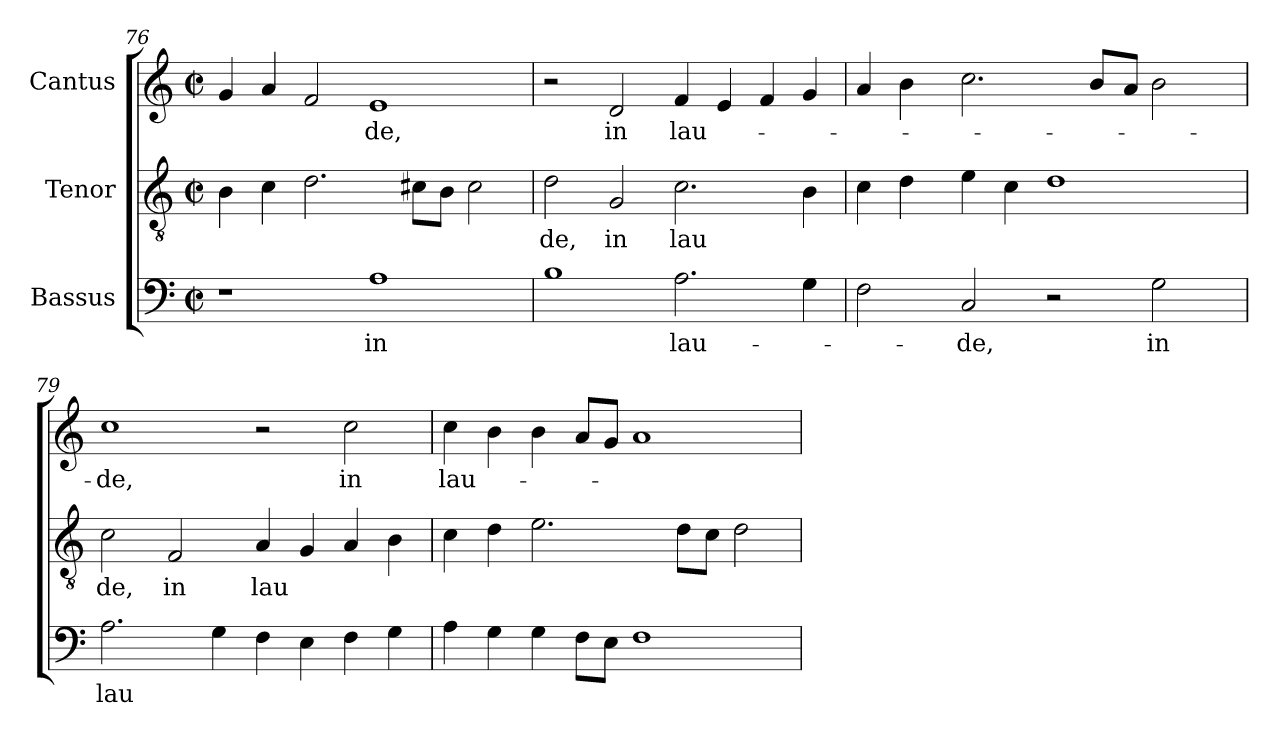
**kern	**text	**kern	**text	**kern	**text
*part3	*part3	*part2	*part2	*part1	*part1
*staff3	*staff3	*staff2	*staff2	*staff1	*staff1
*I"Bassus	*	*I"Tenor	*	*I"Cantus	*
*clefF4	*	*clefGv2	*	*clefG2	*
*M2/2	*	*M2/2	*	*M2/2	*
*met(c|)	*	*met(c|)	*	*met(c|)	*
=76	=76	=76	=76	=76	=76
1r	.	4B\	.	4g/	.
.	.	4c\	.	4a/	.
.	.	2.d\	.	2f/	.
!	!LO:LY:b:cj	!	!	!	!LO:LY:b:cj
1A	in	.	.	1e	-de,
.	.	8c#\L	.	.	.
.	.	8B\J	.	.	.
.	.	2c#\	.	.	.
=77	=77	=77	=77	=77	=77
!	!	!	!LO:LY:b:cj	!	!
1B	.	2d\	de,	2r	.
!	!	!	!LO:LY:b:cj	!	!LO:LY:b:cj
.	.	2G/	in	2d/	in
!	!LO:LY:b	!	!LO:LY:b	!	!LO:LY:b
2.A\	lau-	2.c\	lau	4f/	lau-
.	.	.	.	4e/	.
.	.	.	.	4f/	.
4G\	.	4B\	.	4g/	.
!!LO:LB:g=z
=78	=78	=78	=78	=78	=78
*	*	*^	*	*^	*
2F\	.	4c\	4ryy	.	4a/	4.ryy	.
.	.	4d\	16..ryy	.	4b\	.	.
.	.	.	1ryy	.	.	.	.
.	.	.	.	.	.	1ryy	.
!	!LO:LY:b:cj	!	!	!	!	!	!
2C/	-de,	4e\	.	.	2.cc\	.	.
.	.	4c\	.	.	.	.	.
2r	.	1d	.	.	.	.	.
.	.	.	.	.	8b/L	.	.
.	.	.	2ryy	.	.	.	.
.	.	.	.	.	8a/J	2ryy	.
!	!LO:LY:b:cj	!	!	!	!	!	!
2G\	in	.	.	.	2b\	.	.
.	.	.	8ryy	.	.	.	.
.	.	.	.	.	.	8ryy	.
.	.	.	64ryy	.	.	.	.
=79	=79	=79	=79	=79	=79	=79	=79
!	!LO:LY:b	!	!	!LO:LY:b:cj	!	!	!LO:LY:b:cj
*	*	*v	*v	*	*	*	*
*	*	*	*	*v	*v	*
2.A\	lau	2c\	de,	1cc	-de,
!	!	!	!LO:LY:b:cj	!	!
.	.	2F/	in	.	.
4G\	.	.	.	.	.
!	!	!	!LO:LY:b	!	!
4F\	.	4A/	lau	2r	.
4E\	.	4G/	.	.	.
!	!	!	!	!	!LO:LY:b:cj
4F\	.	4A/	.	2cc\	in
4G\	.	4B\	.	.	.
=80	=80	=80	=80	=80	=80
!	!	!	!	!	!LO:LY:b
4A\	.	4c\	.	4cc\	lau-
4G\	.	4d\	.	4b\	.
4G\	.	2.e\	.	4b\	.
8F\L	.	.	.	8a/L	.
8E\J	.	.	.	8g/J	.
1F	.	.	.	1a	.
.	.	8d\L	.	.	.
.	.	8c\J	.	.	.
.	.	2d\	.	.	.
=	=	=	=	=	=
*-	*-	*-	*-	*-	*-
